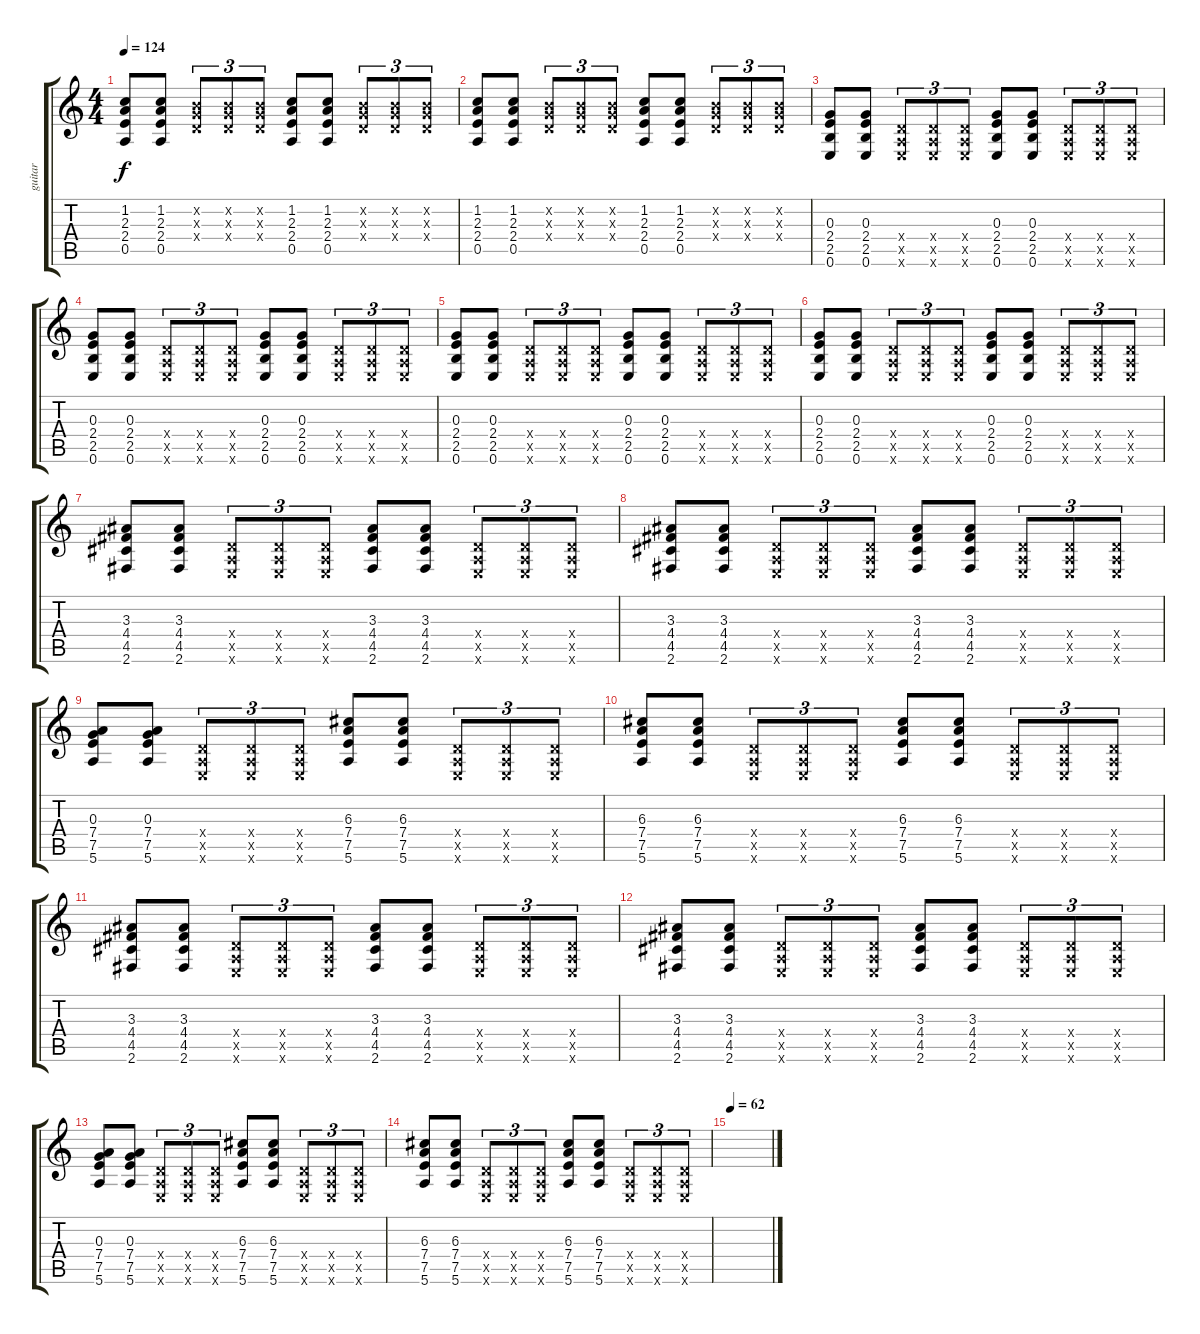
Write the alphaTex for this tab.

\track ("guitar" "guitar") {instrument overdrivenguitar}
\staff {score tabs}
\tuning (E4 B3 G3 D3 A2 E2) {hide}
\ts (4 4)
\tempo 124
\clef g2
\ks c
(1.2 2.3 2.4 0.5).8{dy f} (1.2 2.3 2.4 0.5).8 (0.2{x} 0.3{x} 0.4{x}).8{tu (3 2)} (0.2{x} 0.3{x} 0.4{x}).8{tu (3 2)} (0.2{x} 0.3{x} 0.4{x}).8{tu (3 2)} (1.2 2.3 2.4 0.5).8 (1.2 2.3 2.4 0.5).8 (0.2{x} 0.3{x} 0.4{x}).8{tu (3 2)} (0.2{x} 0.3{x} 0.4{x}).8{tu (3 2)} (0.2{x} 0.3{x} 0.4{x}).8{tu (3 2)} |
(1.2 2.3 2.4 0.5).8 (1.2 2.3 2.4 0.5).8 (0.2{x} 0.3{x} 0.4{x}).8{tu (3 2)} (0.2{x} 0.3{x} 0.4{x}).8{tu (3 2)} (0.2{x} 0.3{x} 0.4{x}).8{tu (3 2)} (1.2 2.3 2.4 0.5).8 (1.2 2.3 2.4 0.5).8 (0.2{x} 0.3{x} 0.4{x}).8{tu (3 2)} (0.2{x} 0.3{x} 0.4{x}).8{tu (3 2)} (0.2{x} 0.3{x} 0.4{x}).8{tu (3 2)} |
(0.3 2.4 2.5 0.6).8 (0.3 2.4 2.5 0.6).8 (0.4{x} 0.5{x} 0.6{x}).8{tu (3 2)} (0.4{x} 0.5{x} 0.6{x}).8{tu (3 2)} (0.4{x} 0.5{x} 0.6{x}).8{tu (3 2)} (0.3 2.4 2.5 0.6).8 (0.3 2.4 2.5 0.6).8 (0.4{x} 0.5{x} 0.6{x}).8{tu (3 2)} (0.4{x} 0.5{x} 0.6{x}).8{tu (3 2)} (0.4{x} 0.5{x} 0.6{x}).8{tu (3 2)} |
(0.3 2.4 2.5 0.6).8 (0.3 2.4 2.5 0.6).8 (0.4{x} 0.5{x} 0.6{x}).8{tu (3 2)} (0.4{x} 0.5{x} 0.6{x}).8{tu (3 2)} (0.4{x} 0.5{x} 0.6{x}).8{tu (3 2)} (0.3 2.4 2.5 0.6).8 (0.3 2.4 2.5 0.6).8 (0.4{x} 0.5{x} 0.6{x}).8{tu (3 2)} (0.4{x} 0.5{x} 0.6{x}).8{tu (3 2)} (0.4{x} 0.5{x} 0.6{x}).8{tu (3 2)} |
(0.3 2.4 2.5 0.6).8 (0.3 2.4 2.5 0.6).8 (0.4{x} 0.5{x} 0.6{x}).8{tu (3 2)} (0.4{x} 0.5{x} 0.6{x}).8{tu (3 2)} (0.4{x} 0.5{x} 0.6{x}).8{tu (3 2)} (0.3 2.4 2.5 0.6).8 (0.3 2.4 2.5 0.6).8 (0.4{x} 0.5{x} 0.6{x}).8{tu (3 2)} (0.4{x} 0.5{x} 0.6{x}).8{tu (3 2)} (0.4{x} 0.5{x} 0.6{x}).8{tu (3 2)} |
(0.3 2.4 2.5 0.6).8 (0.3 2.4 2.5 0.6).8 (0.4{x} 0.5{x} 0.6{x}).8{tu (3 2)} (0.4{x} 0.5{x} 0.6{x}).8{tu (3 2)} (0.4{x} 0.5{x} 0.6{x}).8{tu (3 2)} (0.3 2.4 2.5 0.6).8 (0.3 2.4 2.5 0.6).8 (0.4{x} 0.5{x} 0.6{x}).8{tu (3 2)} (0.4{x} 0.5{x} 0.6{x}).8{tu (3 2)} (0.4{x} 0.5{x} 0.6{x}).8{tu (3 2)} |
(3.3 4.4 4.5 2.6).8 (3.3 4.4 4.5 2.6).8 (0.4{x} 0.5{x} 0.6{x}).8{tu (3 2)} (0.4{x} 0.5{x} 0.6{x}).8{tu (3 2)} (0.4{x} 0.5{x} 0.6{x}).8{tu (3 2)} (3.3 4.4 4.5 2.6).8 (3.3 4.4 4.5 2.6).8 (0.4{x} 0.5{x} 0.6{x}).8{tu (3 2)} (0.4{x} 0.5{x} 0.6{x}).8{tu (3 2)} (0.4{x} 0.5{x} 0.6{x}).8{tu (3 2)} |
(3.3 4.4 4.5 2.6).8 (3.3 4.4 4.5 2.6).8 (0.4{x} 0.5{x} 0.6{x}).8{tu (3 2)} (0.4{x} 0.5{x} 0.6{x}).8{tu (3 2)} (0.4{x} 0.5{x} 0.6{x}).8{tu (3 2)} (3.3 4.4 4.5 2.6).8 (3.3 4.4 4.5 2.6).8 (0.4{x} 0.5{x} 0.6{x}).8{tu (3 2)} (0.4{x} 0.5{x} 0.6{x}).8{tu (3 2)} (0.4{x} 0.5{x} 0.6{x}).8{tu (3 2)} |
(0.3 7.4 7.5 5.6).8 (0.3 7.4 7.5 5.6).8 (0.4{x} 0.5{x} 0.6{x}).8{tu (3 2)} (0.4{x} 0.5{x} 0.6{x}).8{tu (3 2)} (0.4{x} 0.5{x} 0.6{x}).8{tu (3 2)} (6.3 7.4 7.5 5.6).8 (6.3 7.4 7.5 5.6).8 (0.4{x} 0.5{x} 0.6{x}).8{tu (3 2)} (0.4{x} 0.5{x} 0.6{x}).8{tu (3 2)} (0.4{x} 0.5{x} 0.6{x}).8{tu (3 2)} |
(6.3 7.4 7.5 5.6).8 (6.3 7.4 7.5 5.6).8 (0.4{x} 0.5{x} 0.6{x}).8{tu (3 2)} (0.4{x} 0.5{x} 0.6{x}).8{tu (3 2)} (0.4{x} 0.5{x} 0.6{x}).8{tu (3 2)} (6.3 7.4 7.5 5.6).8 (6.3 7.4 7.5 5.6).8 (0.4{x} 0.5{x} 0.6{x}).8{tu (3 2)} (0.4{x} 0.5{x} 0.6{x}).8{tu (3 2)} (0.4{x} 0.5{x} 0.6{x}).8{tu (3 2)} |
(3.3 4.4 4.5 2.6).8 (3.3 4.4 4.5 2.6).8 (0.4{x} 0.5{x} 0.6{x}).8{tu (3 2)} (0.4{x} 0.5{x} 0.6{x}).8{tu (3 2)} (0.4{x} 0.5{x} 0.6{x}).8{tu (3 2)} (3.3 4.4 4.5 2.6).8 (3.3 4.4 4.5 2.6).8 (0.4{x} 0.5{x} 0.6{x}).8{tu (3 2)} (0.4{x} 0.5{x} 0.6{x}).8{tu (3 2)} (0.4{x} 0.5{x} 0.6{x}).8{tu (3 2)} |
(3.3 4.4 4.5 2.6).8 (3.3 4.4 4.5 2.6).8 (0.4{x} 0.5{x} 0.6{x}).8{tu (3 2)} (0.4{x} 0.5{x} 0.6{x}).8{tu (3 2)} (0.4{x} 0.5{x} 0.6{x}).8{tu (3 2)} (3.3 4.4 4.5 2.6).8 (3.3 4.4 4.5 2.6).8 (0.4{x} 0.5{x} 0.6{x}).8{tu (3 2)} (0.4{x} 0.5{x} 0.6{x}).8{tu (3 2)} (0.4{x} 0.5{x} 0.6{x}).8{tu (3 2)} |
(0.3 7.4 7.5 5.6).8 (0.3 7.4 7.5 5.6).8 (0.4{x} 0.5{x} 0.6{x}).8{tu (3 2)} (0.4{x} 0.5{x} 0.6{x}).8{tu (3 2)} (0.4{x} 0.5{x} 0.6{x}).8{tu (3 2)} (6.3 7.4 7.5 5.6).8 (6.3 7.4 7.5 5.6).8 (0.4{x} 0.5{x} 0.6{x}).8{tu (3 2)} (0.4{x} 0.5{x} 0.6{x}).8{tu (3 2)} (0.4{x} 0.5{x} 0.6{x}).8{tu (3 2)} |
(6.3 7.4 7.5 5.6).8 (6.3 7.4 7.5 5.6).8 (0.4{x} 0.5{x} 0.6{x}).8{tu (3 2)} (0.4{x} 0.5{x} 0.6{x}).8{tu (3 2)} (0.4{x} 0.5{x} 0.6{x}).8{tu (3 2)} (6.3 7.4 7.5 5.6).8 (6.3 7.4 7.5 5.6).8 (0.4{x} 0.5{x} 0.6{x}).8{tu (3 2)} (0.4{x} 0.5{x} 0.6{x}).8{tu (3 2)} (0.4{x} 0.5{x} 0.6{x}).8{tu (3 2)} |
\tempo 62
